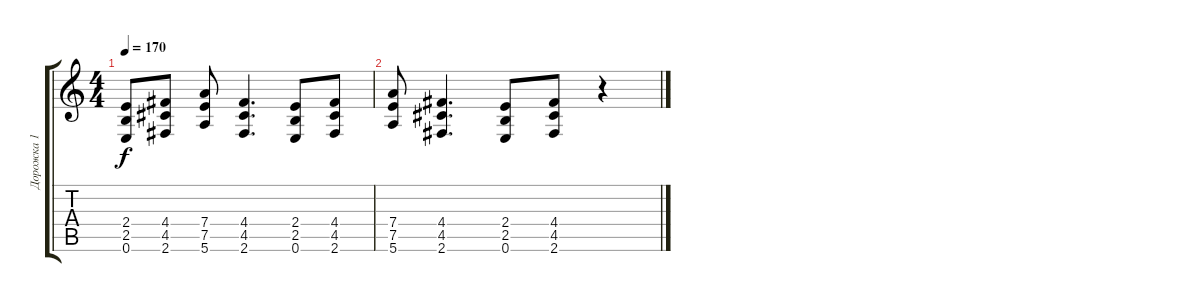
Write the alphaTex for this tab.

\track ("Дорожка 1" "Дорожка 1") {instrument distortionguitar}
\staff {score tabs}
\tuning (E4 B3 G3 D3 A2 E2) {hide}
\ts (4 4)
\tempo 170
\clef g2
\ks c
(2.4 2.5 0.6).8{dy f} (4.4 4.5 2.6).8 (7.4 7.5 5.6).8 (4.4 4.5 2.6).4{d} (2.4 2.5 0.6).8 (4.4 4.5 2.6).8 |
(7.4 7.5 5.6).8 (4.4 4.5 2.6).4{d} (2.4 2.5 0.6).8 (4.4 4.5 2.6).8 r.4
